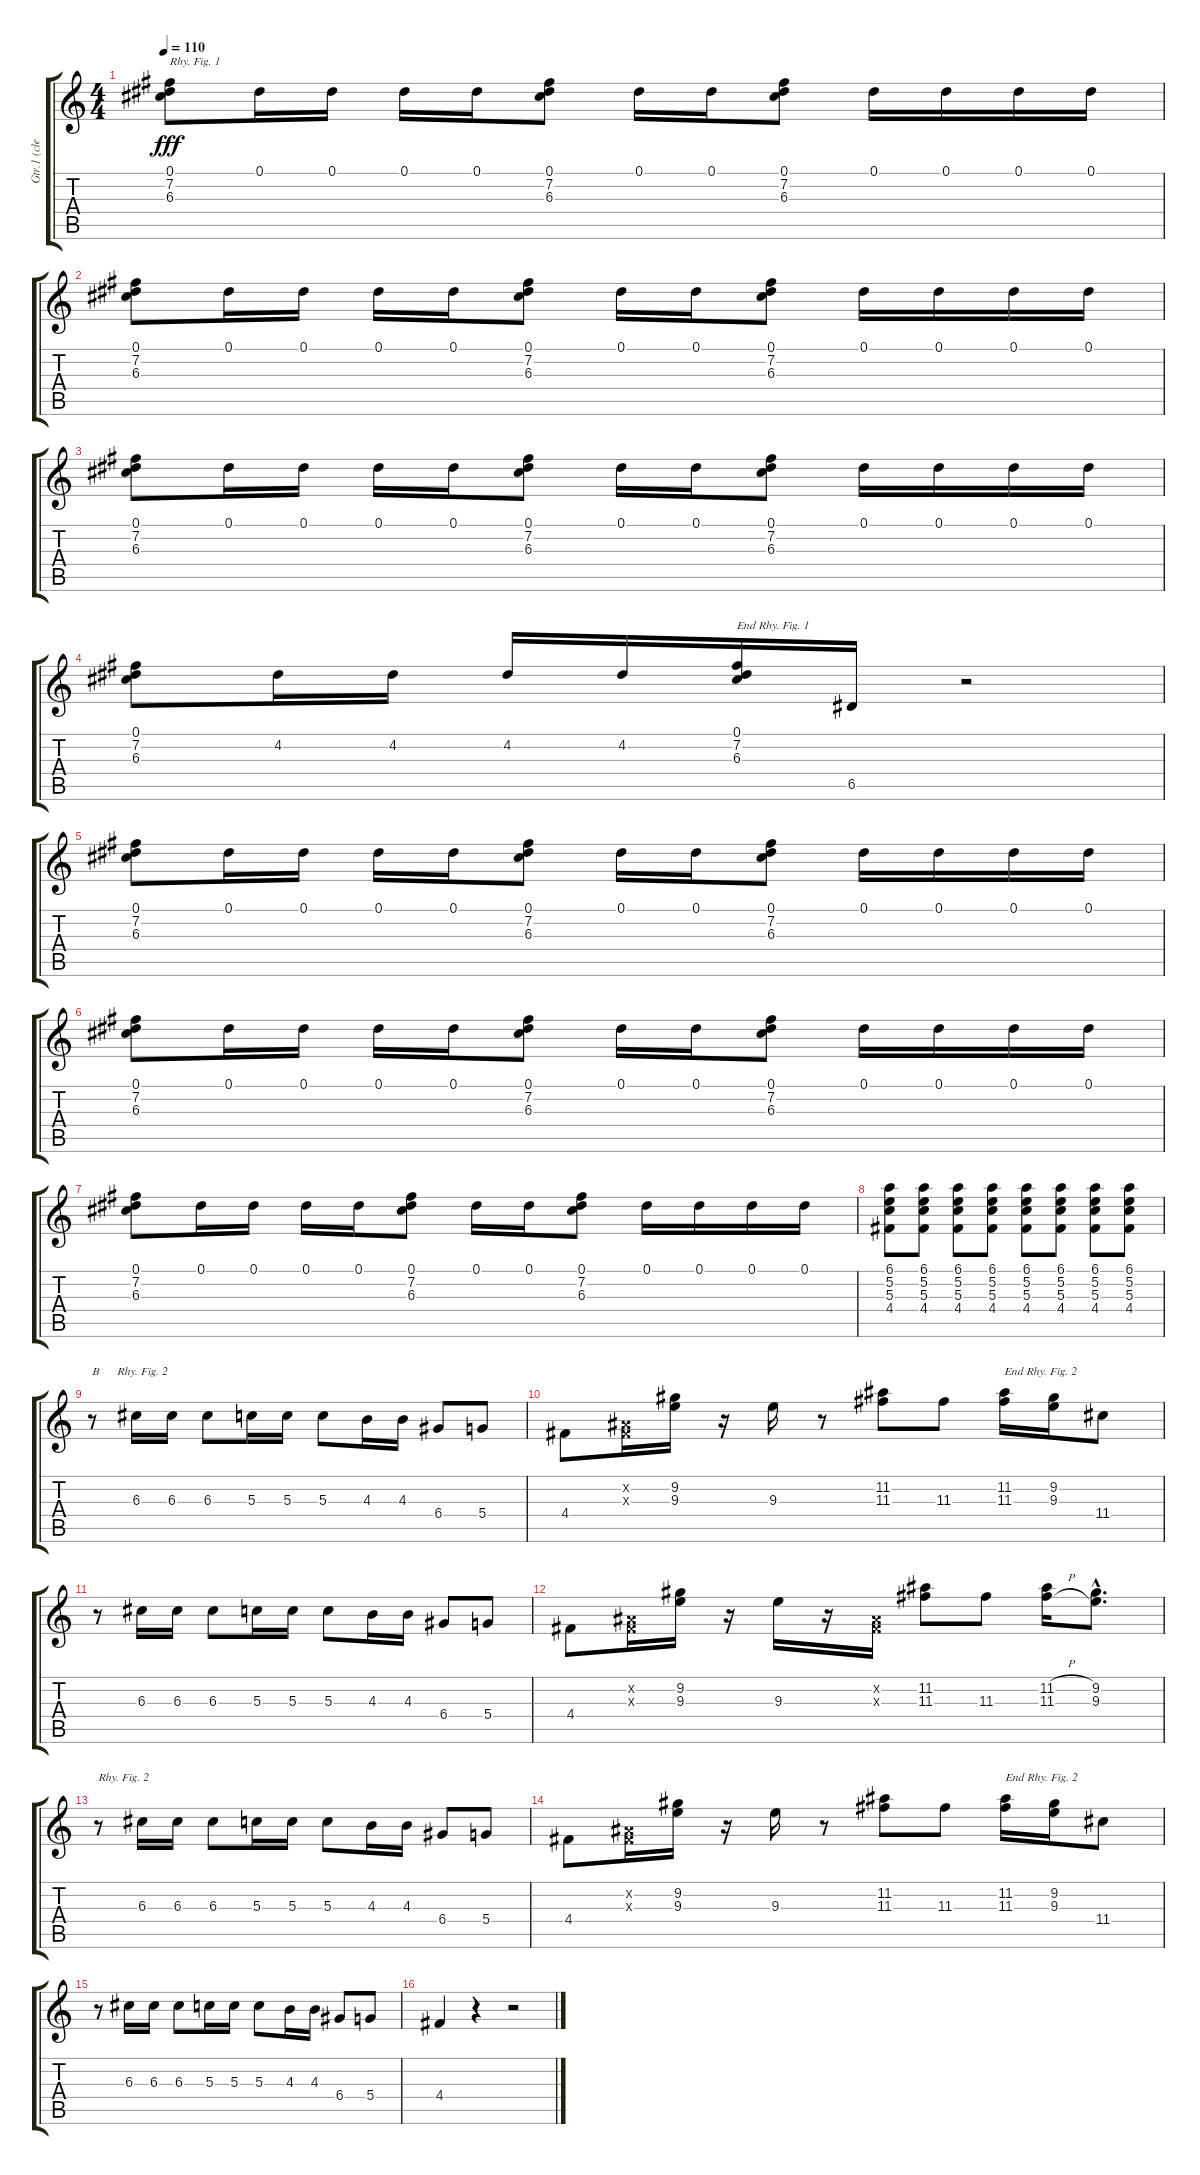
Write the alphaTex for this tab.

\track ("Gtr.1 (clean)" "Gtr.1 (cle") {instrument electricguitarclean}
\staff {score tabs}
\tuning (Eb4 B3 G3 D3 A2 E2) {hide}
\ts (4 4)
\tempo 110
\clef g2
\ks c
(0.1 7.2 6.3).8{txt "Rhy. Fig. 1" dy fff} 0.1.16 0.1.16 0.1.16 0.1.16 (0.1 7.2 6.3).8 0.1.16 0.1.16 (0.1 7.2 6.3).8 0.1.16 0.1.16 0.1.16 0.1.16 |
(0.1 7.2 6.3).8 0.1.16 0.1.16 0.1.16 0.1.16 (0.1 7.2 6.3).8 0.1.16 0.1.16 (0.1 7.2 6.3).8 0.1.16 0.1.16 0.1.16 0.1.16 |
(0.1 7.2 6.3).8 0.1.16 0.1.16 0.1.16 0.1.16 (0.1 7.2 6.3).8 0.1.16 0.1.16 (0.1 7.2 6.3).8 0.1.16 0.1.16 0.1.16 0.1.16 |
(0.1 7.2 6.3).8 4.2.16 4.2.16 4.2.16 4.2.16 (0.1 7.2 6.3).16{txt "End Rhy. Fig. 1"} 6.5.16 r.2 |
(0.1 7.2 6.3).8 0.1.16 0.1.16 0.1.16 0.1.16 (0.1 7.2 6.3).8 0.1.16 0.1.16 (0.1 7.2 6.3).8 0.1.16 0.1.16 0.1.16 0.1.16 |
(0.1 7.2 6.3).8 0.1.16 0.1.16 0.1.16 0.1.16 (0.1 7.2 6.3).8 0.1.16 0.1.16 (0.1 7.2 6.3).8 0.1.16 0.1.16 0.1.16 0.1.16 |
(0.1 7.2 6.3).8 0.1.16 0.1.16 0.1.16 0.1.16 (0.1 7.2 6.3).8 0.1.16 0.1.16 (0.1 7.2 6.3).8 0.1.16 0.1.16 0.1.16 0.1.16 |
(6.1 5.2 5.3 4.4).8 (6.1 5.2 5.3 4.4).8 (6.1 5.2 5.3 4.4).8 (6.1 5.2 5.3 4.4).8 (6.1 5.2 5.3 4.4).8 (6.1 5.2 5.3 4.4).8 (6.1 5.2 5.3 4.4).8 (6.1 5.2 5.3 4.4).8 |
r.8{txt "B      Rhy. Fig. 2"} 6.3.16 6.3.16 6.3.8 5.3.16 5.3.16 5.3.8 4.3.16 4.3.16 6.4.8 5.4.8 |
4.4.8 (-1.2{x} -1.3{x}).16 (9.2 9.3).16 r.16 9.3.16 r.8 (11.2 11.3).8 11.3.8 (11.2 11.3).16{txt "End Rhy. Fig. 2"} (9.2 9.3).16 11.4.8 |
r.8 6.3.16 6.3.16 6.3.8 5.3.16 5.3.16 5.3.8 4.3.16 4.3.16 6.4.8 5.4.8 |
4.4.8 (-1.2{x} -1.3{x}).16 (9.2 9.3).16 r.16 9.3.16 r.16 (-1.2{x} -1.3{x}).16 (11.2 11.3).8 11.3.8 (11.2{h} 11.3{h}).16 (9.2{hac} 9.3{hac}).8{d} |
r.8{txt "Rhy. Fig. 2"} 6.3.16 6.3.16 6.3.8 5.3.16 5.3.16 5.3.8 4.3.16 4.3.16 6.4.8 5.4.8 |
4.4.8 (-1.2{x} -1.3{x}).16 (9.2 9.3).16 r.16 9.3.16 r.8 (11.2 11.3).8 11.3.8 (11.2 11.3).16{txt "End Rhy. Fig. 2"} (9.2 9.3).16 11.4.8 |
r.8 6.3.16 6.3.16 6.3.8 5.3.16 5.3.16 5.3.8 4.3.16 4.3.16 6.4.8 5.4.8 |
4.4.4 r.4 r.2
